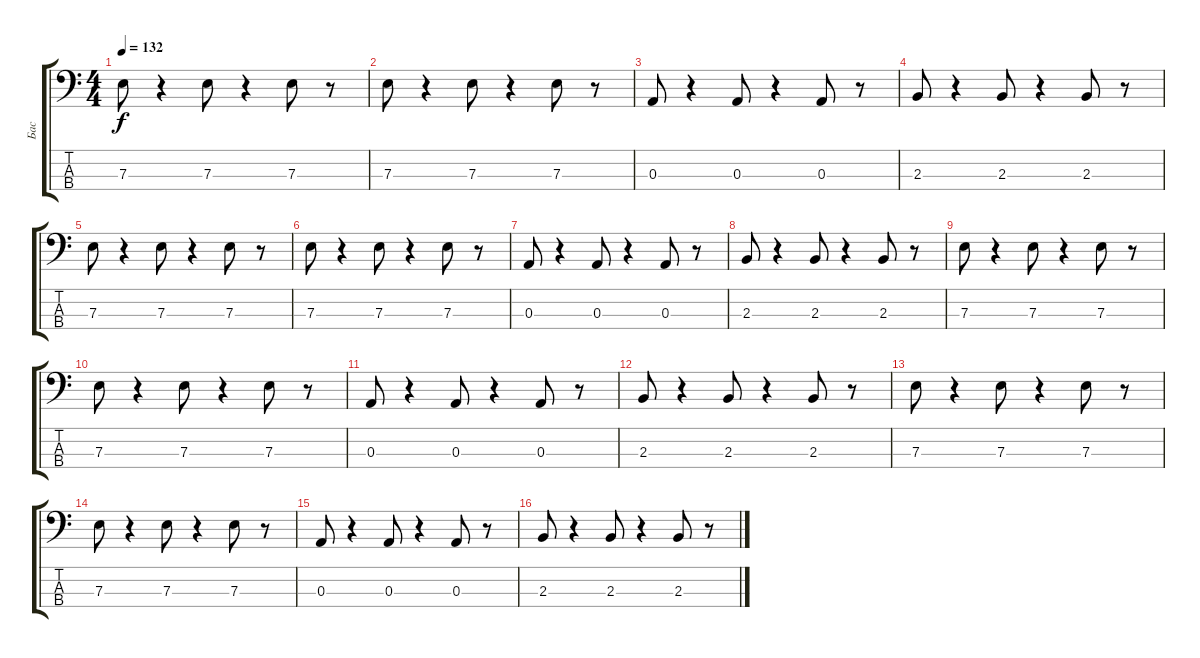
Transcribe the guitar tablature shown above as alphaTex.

\track ("Бас" "Бас") {instrument electricbassfinger}
\staff {score tabs}
\tuning (G2 D2 A1 E1) {hide}
\ts (4 4)
\tempo 132
\clef f4
\ks c
7.3.8{dy f volume 11} r.4 7.3.8 r.4 7.3.8 r.8 |
7.3.8 r.4 7.3.8 r.4 7.3.8 r.8 |
0.3.8 r.4 0.3.8 r.4 0.3.8 r.8 |
2.3.8 r.4 2.3.8 r.4 2.3.8 r.8 |
7.3.8{volume 10} r.4 7.3.8 r.4 7.3.8 r.8 |
7.3.8 r.4 7.3.8 r.4 7.3.8 r.8 |
0.3.8 r.4 0.3.8 r.4 0.3.8 r.8 |
2.3.8 r.4 2.3.8 r.4 2.3.8 r.8 |
7.3.8{volume 8} r.4 7.3.8 r.4 7.3.8 r.8 |
7.3.8 r.4 7.3.8 r.4 7.3.8 r.8 |
0.3.8 r.4 0.3.8 r.4 0.3.8 r.8 |
2.3.8 r.4 2.3.8 r.4 2.3.8 r.8 |
7.3.8{volume 4} r.4 7.3.8 r.4 7.3.8 r.8 |
7.3.8 r.4 7.3.8 r.4 7.3.8 r.8 |
0.3.8 r.4 0.3.8 r.4 0.3.8 r.8 |
2.3.8 r.4 2.3.8 r.4 2.3.8 r.8
